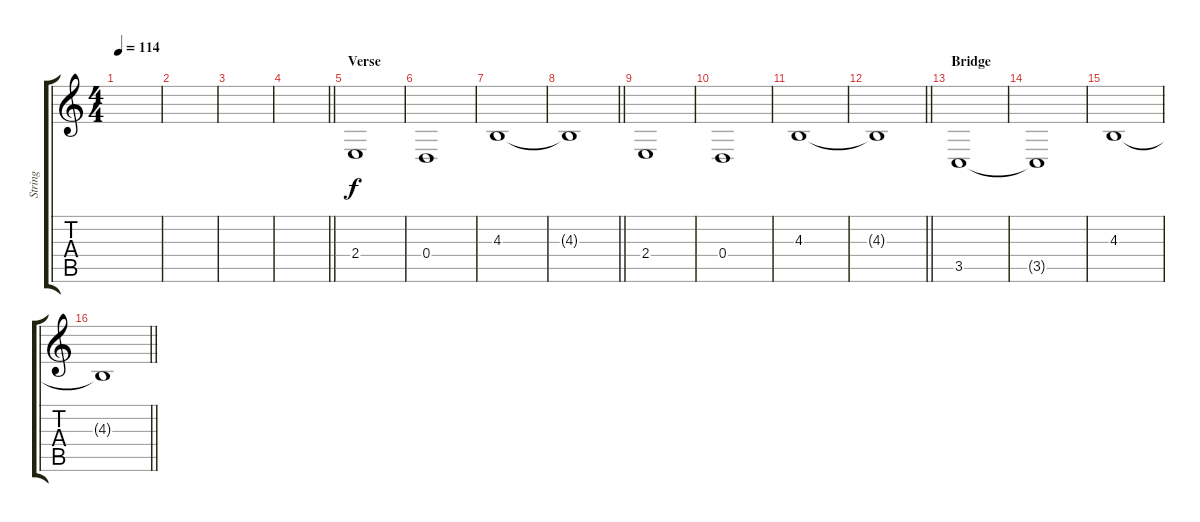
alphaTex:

\track ("String" "String") {instrument stringensemble2}
\staff {score tabs}
\tuning (E4 B3 G3 D3 A2 E2) {hide}
\ts (4 4)
\tempo 114
\clef g2
\ks c
|
|
|
\barLineRight lightlight
|
\section ("" "Verse")
2.4.1 |
0.4.1 |
4.3.1 |
\barLineRight lightlight
4.3{t}.1 |
2.4.1 |
0.4.1 |
4.3.1 |
\barLineRight lightlight
4.3{t}.1 |
\section ("" "Bridge")
3.5.1 |
3.5{t}.1 |
4.3.1 |
\barLineRight lightlight
4.3{t}.1
